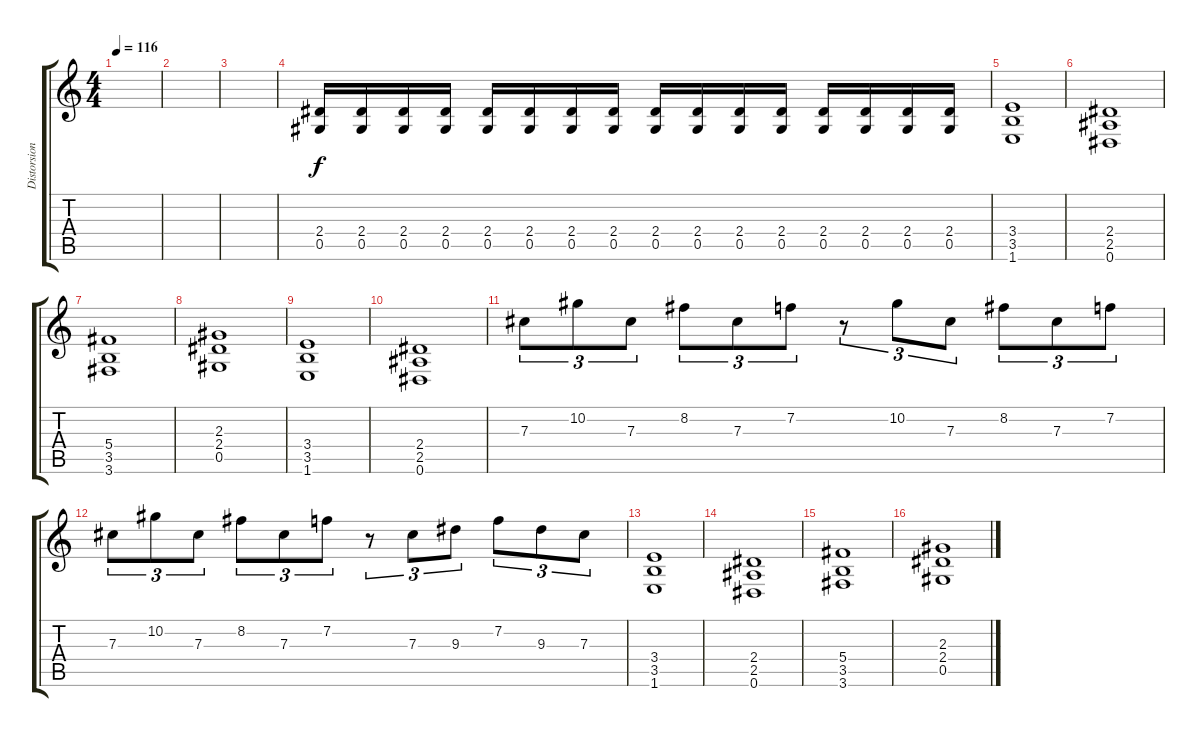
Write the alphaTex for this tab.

\track ("Distorsion 1" "Distorsion") {instrument distortionguitar}
\staff {score tabs}
\tuning (Eb4 Bb3 Gb3 Db3 Ab2 Eb2) {hide}
\ts (4 4)
\tempo 116
\clef g2
\ks c
|
|
|
(2.4 0.5).16 (2.4 0.5).16 (2.4 0.5).16 (2.4 0.5).16 (2.4 0.5).16 (2.4 0.5).16 (2.4 0.5).16 (2.4 0.5).16 (2.4 0.5).16 (2.4 0.5).16 (2.4 0.5).16 (2.4 0.5).16 (2.4 0.5).16 (2.4 0.5).16 (2.4 0.5).16 (2.4 0.5).16 |
(3.4 3.5 1.6).1 |
(2.4 2.5 0.6).1 |
(5.4 3.5 3.6).1 |
(2.3 2.4 0.5).1 |
(3.4 3.5 1.6).1 |
(2.4 2.5 0.6).1 |
7.3.8{tu (3 2)} 10.2.8{tu (3 2)} 7.3.8{tu (3 2)} 8.2.8{tu (3 2)} 7.3.8{tu (3 2)} 7.2.8{tu (3 2)} r.8{tu (3 2)} 10.2.8{tu (3 2)} 7.3.8{tu (3 2)} 8.2.8{tu (3 2)} 7.3.8{tu (3 2)} 7.2.8{tu (3 2)} |
7.3.8{tu (3 2)} 10.2.8{tu (3 2)} 7.3.8{tu (3 2)} 8.2.8{tu (3 2)} 7.3.8{tu (3 2)} 7.2.8{tu (3 2)} r.8{tu (3 2)} 7.3.8{tu (3 2)} 9.3.8{tu (3 2)} 7.2.8{tu (3 2)} 9.3.8{tu (3 2)} 7.3.8{tu (3 2)} |
(3.4 3.5 1.6).1 |
(2.4 2.5 0.6).1 |
(5.4 3.5 3.6).1 |
(2.3 2.4 0.5).1
